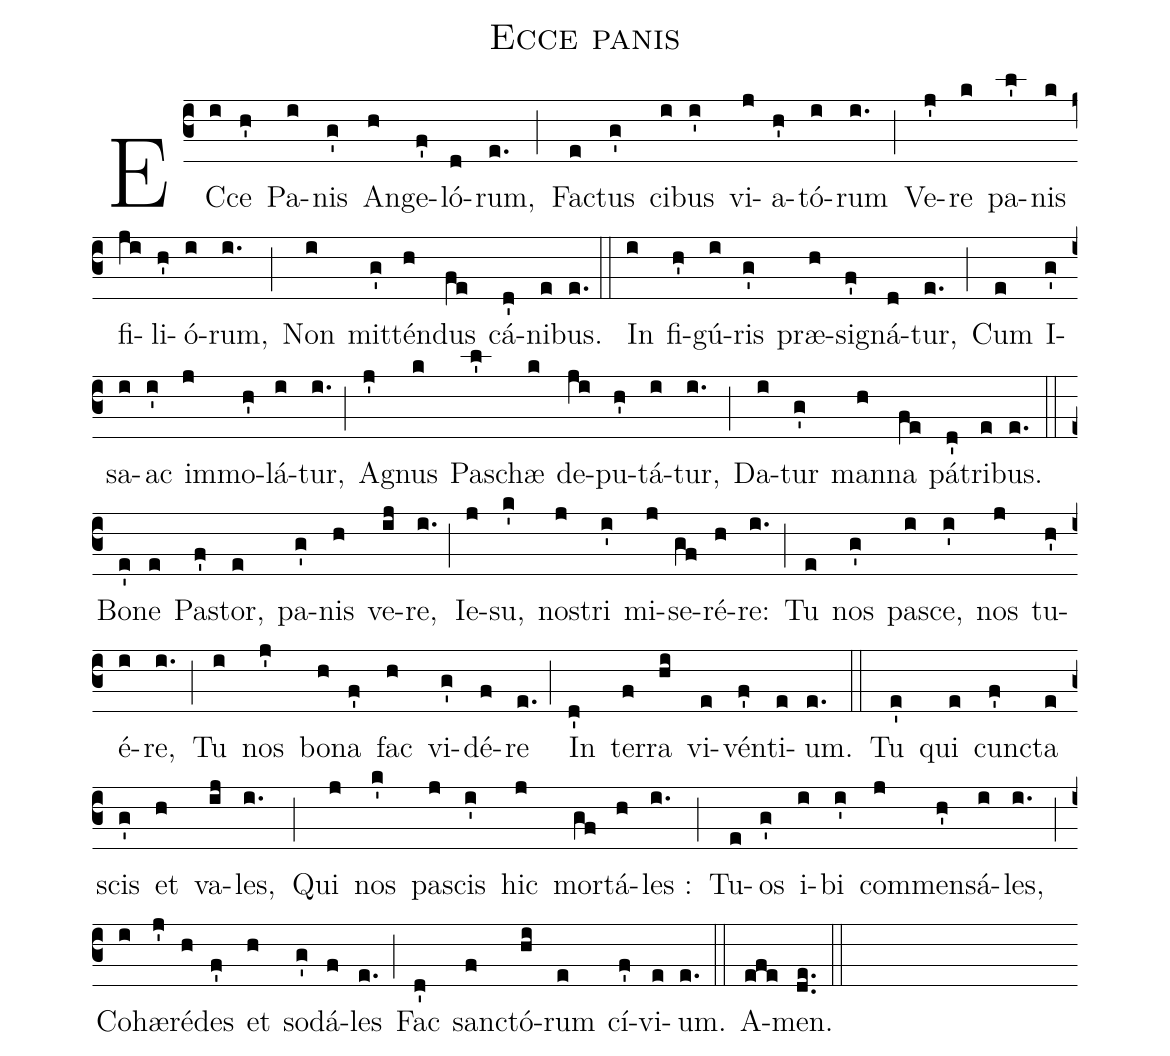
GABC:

name:Ecce panis;
%%
(c3) EC(i)ce(h') Pa(i)nis(g') An(h)ge(f')ló(d)rum,(e.) (;)
Fa(e)ctus(g') ci(i)bus(i') vi(j)a(h')tó(i)rum(i.) (;)
Ve(j')re(k) pa(l')nis(k) fi(ji)li(h')ó(i)rum,(i.) (;)
Non(i) mit(g')tén(h)dus(fe) cá(d')ni(e)bus.(e.) (::)

In(i) fi(h')gú(i)ris(g') præ(h)si(f')gná(d)tur,(e.) (;)
Cum(e) I(g')sa(i)ac(i') im(j)mo(h')lá(i)tur,(i.) (;)
Ag(j')nus(k) Pa(l')schæ(k) de(ji)pu(h')tá(i)tur,(i.) (;)
Da(i)tur(g') man(h)na(fe) pá(d')tri(e)bus.(e.) (::)

Bo(e')ne(e) Pa(f')stor,(e) pa(g')nis(h) ve(ij)re,(i.) (;)
Ie(j)su,(k') no(j)stri(i') mi(j)se(gf)ré(h)re:(i.) (;)
Tu(e) nos(g') pa(i)sce,(i') nos(j) tu(h')é(i)re,(i.) (;)
Tu(i) nos(j') bo(h)na(f') fac(h) vi(g')dé(f)re(e.) (;)
In(d') ter(f)ra(hi) vi(e)vén(f')ti(e)um.(e.) (::)

Tu(e') qui(e) cun(f')cta(e) scis(g') et(h) va(ij)les,(i.) (;)
Qui(j) nos(k') pa(j)scis(i') hic(j) mor(gf)tá(h)les :(i.) (;)
Tu(e)os(g') i(i)bi(i') com(j)men(h')sá(i)les,(i.) (;)
Co(i)hæ(j')ré(h)des(f') et(h) so(g')dá(f)les(e.) (;)
Fac(d') san(f)ctó(hi)rum(e) cí(f')vi(e)um.(e.) (::)
A(efe)men.(de..) (::)
